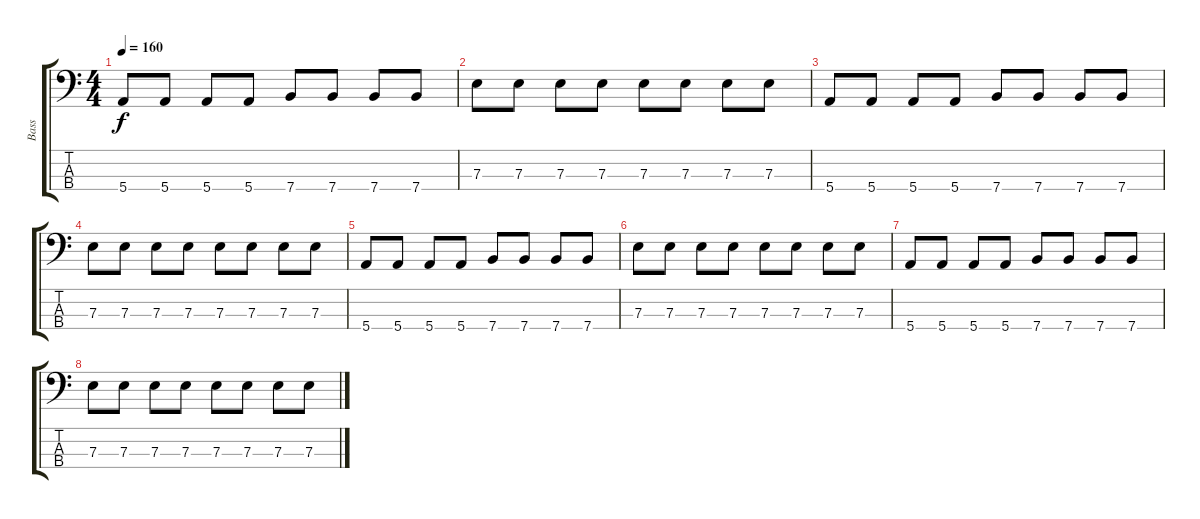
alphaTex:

\track ("Bass" "Bass") {instrument electricbasspick}
\staff {score tabs}
\tuning (G2 D2 A1 E1) {hide}
\ts (4 4)
\tempo 160
\clef f4
\ks c
5.4.8{dy f} 5.4.8 5.4.8 5.4.8 7.4.8 7.4.8 7.4.8 7.4.8 |
7.3.8 7.3.8 7.3.8 7.3.8 7.3.8 7.3.8 7.3.8 7.3.8 |
5.4.8 5.4.8 5.4.8 5.4.8 7.4.8 7.4.8 7.4.8 7.4.8 |
7.3.8 7.3.8 7.3.8 7.3.8 7.3.8 7.3.8 7.3.8 7.3.8 |
5.4.8 5.4.8 5.4.8 5.4.8 7.4.8 7.4.8 7.4.8 7.4.8 |
7.3.8 7.3.8 7.3.8 7.3.8 7.3.8 7.3.8 7.3.8 7.3.8 |
5.4.8 5.4.8 5.4.8 5.4.8 7.4.8 7.4.8 7.4.8 7.4.8 |
7.3.8 7.3.8 7.3.8 7.3.8 7.3.8 7.3.8 7.3.8 7.3.8
